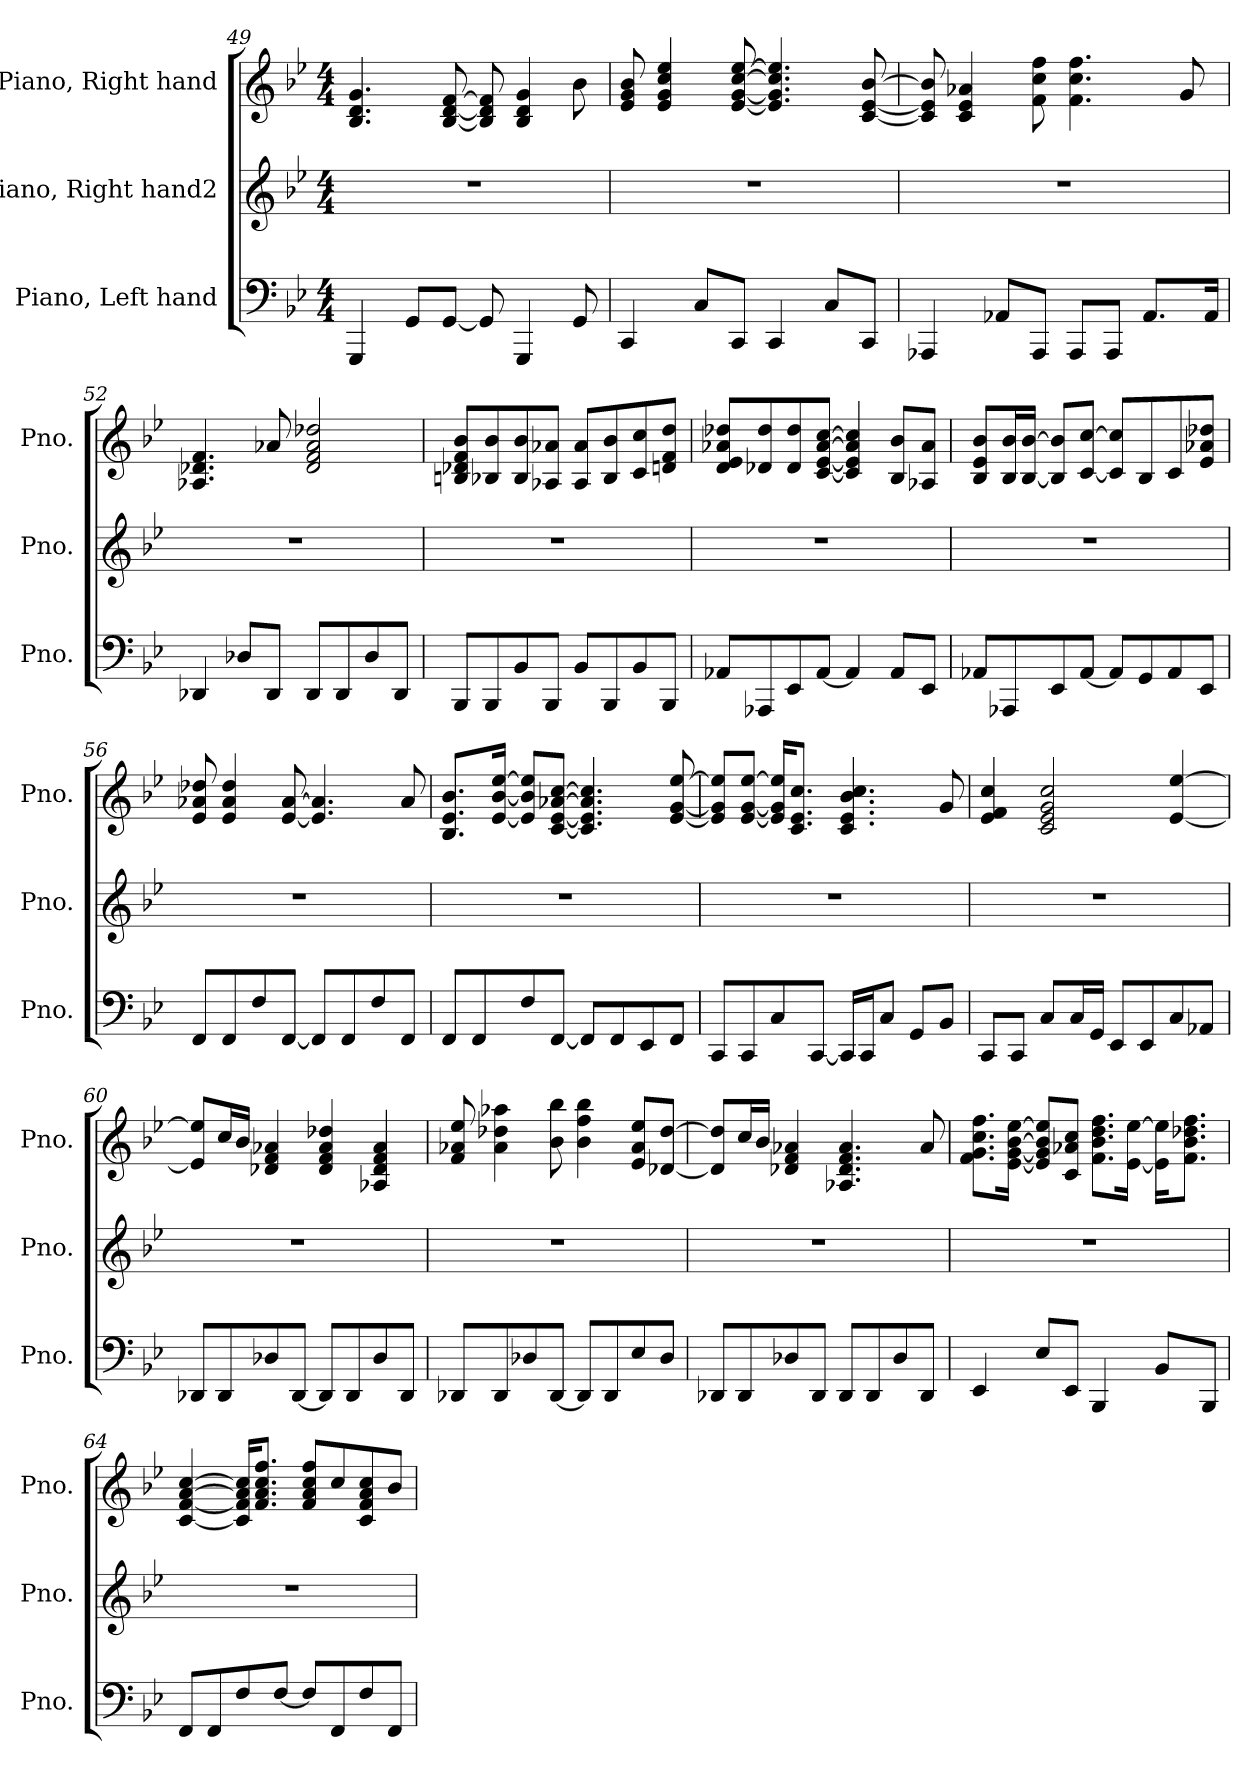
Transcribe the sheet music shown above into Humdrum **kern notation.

**kern	**kern	**kern
*part3	*part2	*part1
*staff3	*staff2	*staff1
*I"Piano, Left hand	*I"Piano, Right hand2	*I"Piano, Right hand
*I'Pno.	*I'Pno.	*I'Pno.
*clefF4	*clefG2	*clefG2
*k[b-e-]	*k[b-e-]	*k[b-e-]
*M4/4	*M4/4	*M4/4
=49	=49	=49
4GGG/	1r	4.B-/ 4.d/ 4.g/
8GG/L	.	.
[8GG/J	.	[8B-/ [8d/ [8f/
8GG/]	.	8B-/] 8d/] 8f/]
4GGG/	.	4B-/ 4d/ 4g/
8GG/	.	8b-\
=50	=50	=50
4CC/	1r	8e-/ 8g/ 8b-/
.	.	4e-/ 4g/ 4cc/ 4ee-/
8C/L	.	.
8CC/J	.	[8e-/ [8g/ [8cc/ [8ee-/
4CC/	.	4.e-/] 4.g/] 4.cc/] 4.ee-/]
8C/L	.	.
8CC/J	.	[8c/ [8e-/ [8b-/
!!LO:LB:g=z
=51	=51	=51
4AAA-X/	1r	8c/] 8e-/] 8b-/]
.	.	4c/ 4e-/ 4a-X/
8AA-X/L	.	.
8AAA-/J	.	8f\ 8cc\ 8ff\
8AAA-/L	.	4.f\ 4.cc\ 4.ff\
8AAA-/J	.	.
8.AA-/L	.	.
.	.	8g/
16AA-/Jk	.	.
=52	=52	=52
4DD-X/	1r	4.A-X/ 4.d-X/ 4.f/
8D-X/L	.	.
8DD-/J	.	8a-X/
8DD-/L	.	2d-/ 2f/ 2a-/ 2dd-X/
8DD-/	.	.
8D-/	.	.
8DD-/J	.	.
=53	=53	=53
8BBB-/L	1r	8Bn/ 8d-X/ 8f/ 8b-/L
8BBB-/	.	8B-X/ 8b-/
8BB-/	.	8B-/ 8b-/
8BBB-/J	.	8A-X/ 8a-X/J
8BB-/L	.	8A-/ 8a-/L
8BBB-/	.	8B-/ 8b-/
8BB-/	.	8c/ 8cc/
8BBB-/J	.	8dn/ 8f/ 8dd/J
!!LO:LB:g=z
=54	=54	=54
8AA-X/L	1r	8d/ 8e-/ 8a-X/ 8dd-X/L
8AAA-X/	.	8d-X/ 8dd-/
8EE-/	.	8d-/ 8dd-/
[8AA-/J	.	[8c/ [8e-/ [8a-/ [8cc/J
4AA-/]	.	4c/] 4e-/] 4a-/] 4cc/]
8AA-/L	.	8B-/ 8b-/L
8EE-/J	.	8A-X/ 8a-/J
=55	=55	=55
8AA-X/L	1r	8B-/ 8e-/ 8b-/L
8AAA-X/	.	16B-/ 16b-/L
.	.	[16B-/ [16b-/JJ
8EE-/	.	8B-/] 8b-/]L
[8AA-/J	.	[8c/ [8cc/J
8AA-/L]	.	8c/] 8cc/]L
8GG/	.	8B-/
8AA-/	.	8c/
8EE-/J	.	8e-/ 8a-X/ 8dd-X/J
=56	=56	=56
8FF/L	1r	8e-/ 8a-X/ 8dd-X/
8FF/	.	4e-/ 4a-/ 4dd-/
8F/	.	.
[8FF/J	.	[8e-/ [8a-/
8FF/L]	.	4.e-/] 4.a-/]
8FF/	.	.
8F/	.	.
8FF/J	.	8a-/
!!LO:PB:g=z
=57	=57	=57
8FF/L	1r	8.B-/ 8.e-/ 8.b-/L
8FF/	.	.
.	.	[16e-/ [16b-/ [16ee-/Jk
8F/	.	8e-/] 8b-/] 8ee-/]L
[8FF/J	.	[8c/ [8e-/ [8a-X/ [8cc/J
8FF/L]	.	4.c/] 4.e-/] 4.a-/] 4.cc/]
8FF/	.	.
8EE-/	.	.
8FF/J	.	[8e-/ [8g/ [8ee-/
=58	=58	=58
8CC/L	1r	8e-/] 8g/] 8ee-/]L
8CC/	.	[8e-/ [8g/ [8ee-/J
8C/	.	16e-/] 16g/] 16ee-/]KL
.	.	8.c/ 8.e-/ 8.cc/J
[8CC/J	.	.
16CC/LL]	.	4.c/ 4.e-/ 4.b-/ 4.cc/
16CC/J	.	.
8C/J	.	.
8GG/L	.	.
8BB-/J	.	8g/
=59	=59	=59
8CC/L	1r	4e-/ 4f/ 4cc/
8CC/J	.	.
8C/L	.	2c/ 2e-/ 2g/ 2cc/
16C/L	.	.
16GG/JJ	.	.
8EE-/L	.	.
8EE-/	.	.
8C/	.	[4e-/ [4ee-/
8AA-X/J	.	.
!!LO:LB:g=z
=60	=60	=60
8DD-X/L	1r	8e-/] 8ee-/]L
8DD-/	.	16cc/L
.	.	16b-/JJ
8D-X/	.	4d-X/ 4f/ 4a-X/
[8DD-/J	.	.
8DD-/L]	.	4d-/ 4f/ 4a-/ 4dd-X/
8DD-/	.	.
8D-/	.	4A-X/ 4d-/ 4f/ 4a-/
8DD-/J	.	.
=61	=61	=61
8DD-X/L	1r	8f/ 8a-X/ 8ee-/
8DD-/	.	4a-\ 4dd-X\ 4aa-X\
8D-X/	.	.
[8DD-/J	.	8b-\ 8bb-\
8DD-/L]	.	4b-\ 4ff\ 4bb-\
8DD-/	.	.
8E-/	.	8e-/ 8a-/ 8ee-/L
8D-/J	.	[8d-X/ [8dd-/J
=62	=62	=62
8DD-X/L	1r	8d-/] 8dd-/]L
8DD-/	.	16cc/L
.	.	16b-/JJ
8D-X/	.	4d-X/ 4f/ 4a-X/
8DD-/J	.	.
8DD-/L	.	4.A-X/ 4.d-/ 4.f/ 4.a-/
8DD-/	.	.
8D-/	.	.
8DD-/J	.	8a-/
!!LO:LB:g=z
=63	=63	=63
4EE-/	1r	8.f\ 8.g\ 8.cc\ 8.ff\L
.	.	[16e-\ [16g\ [16b-\ [16ee-\Jk
8E-/L	.	8e-/] 8g/] 8b-/] 8ee-/]L
8EE-/J	.	8c/ 8a-X/ 8cc/J
4BBB-/	.	8.f\ 8.b-\ 8.dd\ 8.ff\L
.	.	[16e-\ [16ee-\Jk
8BB-/L	.	16e-\] 16ee-\]KL
.	.	8.f\ 8.b-\ 8.dd-X\ 8.ff\J
8BBB-/J	.	.
=64	=64	=64
8FF/L	1r	[4c/ [4f/ [4a/ [4cc/
8FF/	.	.
8F/	.	16c/] 16f/] 16a/] 16cc/]KL
.	.	8.f/ 8.a/ 8.cc/ 8.ff/J
[8F/J	.	.
8F/L]	.	8f/ 8a/ 8cc/ 8ff/L
8FF/	.	8cc/
8F/	.	8c/ 8f/ 8a/ 8cc/
8FF/J	.	8b-/J
=	=	=
*-	*-	*-
